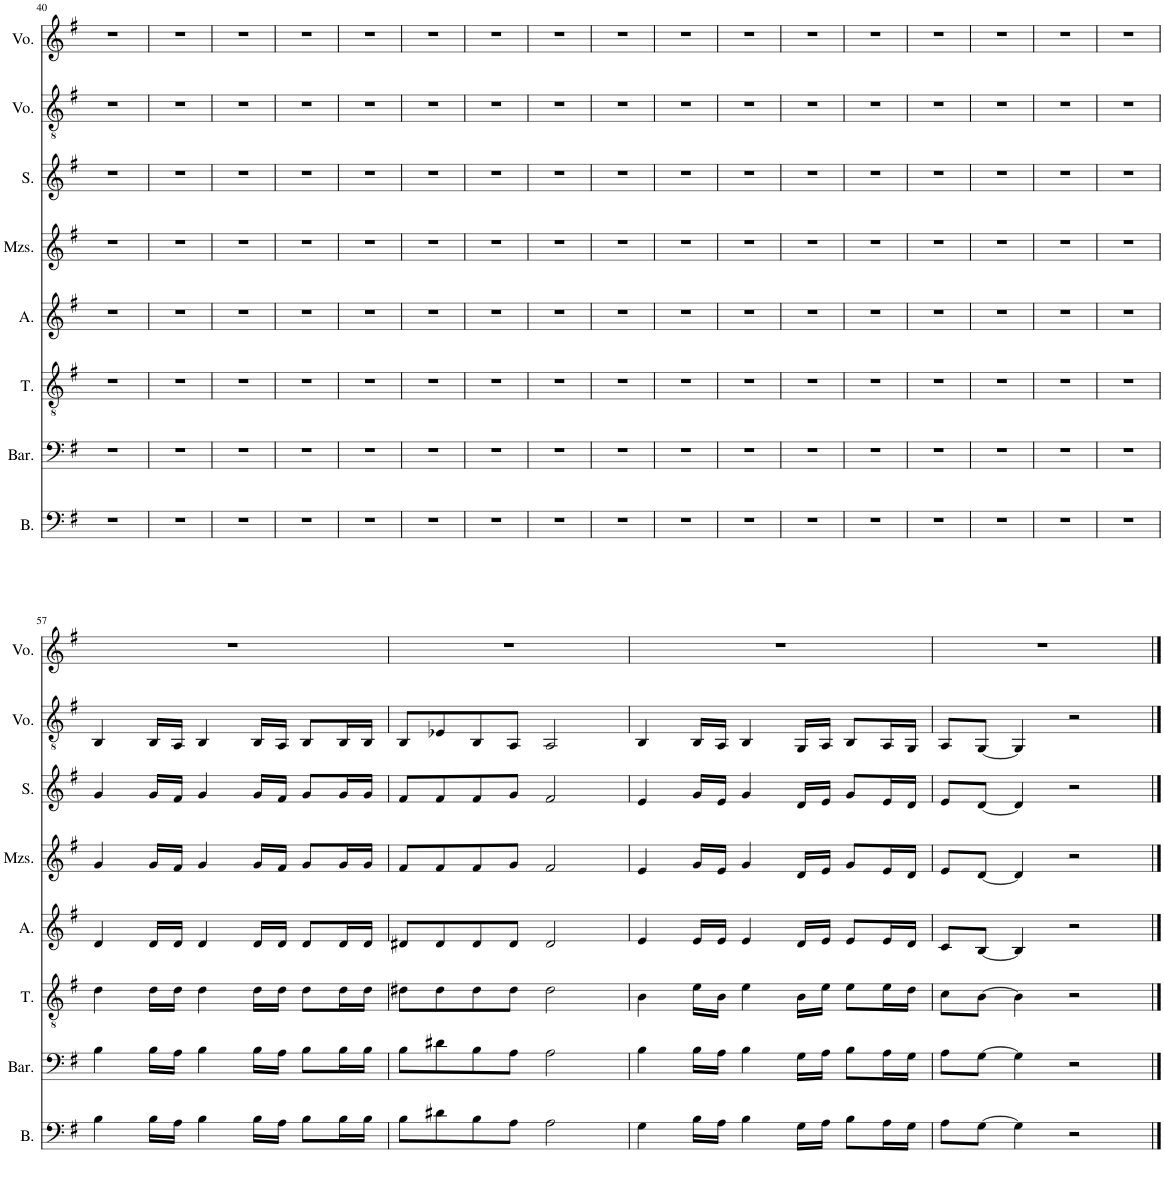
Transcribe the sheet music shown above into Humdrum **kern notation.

**kern	**kern	**kern	**kern	**kern	**kern	**kern	**kern
*part8	*part7	*part6	*part5	*part4	*part3	*part2	*part1
*staff8	*staff7	*staff6	*staff5	*staff4	*staff3	*staff2	*staff1
*I"Bass	*I"Baritone	*I"Tenor	*I"Alto	*I"Mezzo-soprano	*I"Soprano	*I"Voice	*I"Voice
*I'B.	*I'Bar.	*I'T.	*I'A.	*I'Mzs.	*I'S.	*I'Vo.	*I'Vo.
!!LO:PB:g=z
*clefF4	*clefF4	*clefGv2	*clefG2	*clefG2	*clefG2	*clefGv2	*clefG2
*k[f#]	*k[f#]	*k[f#]	*k[f#]	*k[f#]	*k[f#]	*k[f#]	*k[f#]
*M4/4	*M4/4	*M4/4	*M4/4	*M4/4	*M4/4	*M4/4	*M4/4
=40	=40	=40	=40	=40	=40	=40	=40
1r	1r	1r	1r	1r	1r	1r	1r
=41	=41	=41	=41	=41	=41	=41	=41
1r	1r	1r	1r	1r	1r	1r	1r
=42	=42	=42	=42	=42	=42	=42	=42
1r	1r	1r	1r	1r	1r	1r	1r
=43	=43	=43	=43	=43	=43	=43	=43
1r	1r	1r	1r	1r	1r	1r	1r
=44	=44	=44	=44	=44	=44	=44	=44
1r	1r	1r	1r	1r	1r	1r	1r
=45	=45	=45	=45	=45	=45	=45	=45
1r	1r	1r	1r	1r	1r	1r	1r
=46	=46	=46	=46	=46	=46	=46	=46
1r	1r	1r	1r	1r	1r	1r	1r
=47	=47	=47	=47	=47	=47	=47	=47
1r	1r	1r	1r	1r	1r	1r	1r
=48	=48	=48	=48	=48	=48	=48	=48
1r	1r	1r	1r	1r	1r	1r	1r
=49	=49	=49	=49	=49	=49	=49	=49
1r	1r	1r	1r	1r	1r	1r	1r
=50	=50	=50	=50	=50	=50	=50	=50
1r	1r	1r	1r	1r	1r	1r	1r
=51	=51	=51	=51	=51	=51	=51	=51
1r	1r	1r	1r	1r	1r	1r	1r
=52	=52	=52	=52	=52	=52	=52	=52
1r	1r	1r	1r	1r	1r	1r	1r
=53	=53	=53	=53	=53	=53	=53	=53
1r	1r	1r	1r	1r	1r	1r	1r
=54	=54	=54	=54	=54	=54	=54	=54
1r	1r	1r	1r	1r	1r	1r	1r
=55	=55	=55	=55	=55	=55	=55	=55
1r	1r	1r	1r	1r	1r	1r	1r
=56	=56	=56	=56	=56	=56	=56	=56
1r	1r	1r	1r	1r	1r	1r	1r
!!LO:LB:g=z
=57	=57	=57	=57	=57	=57	=57	=57
4B\	4B\	4d\	4d/	4g/	4g/	4BB/	1r
16B\LL	16B\LL	16d\LL	16d/LL	16g/LL	16g/LL	16BB/LL	.
16A\JJ	16A\JJ	16d\JJ	16d/JJ	16f#/JJ	16f#/JJ	16AA/JJ	.
4B\	4B\	4d\	4d/	4g/	4g/	4BB/	.
16B\LL	16B\LL	16d\LL	16d/LL	16g/LL	16g/LL	16BB/LL	.
16A\JJ	16A\JJ	16d\JJ	16d/JJ	16f#/JJ	16f#/JJ	16AA/JJ	.
8B\L	8B\L	8d\L	8d/L	8g/L	8g/L	8BB/L	.
16B\L	16B\L	16d\L	16d/L	16g/L	16g/L	16BB/L	.
16B\JJ	16B\JJ	16d\JJ	16d/JJ	16g/JJ	16g/JJ	16BB/JJ	.
=58	=58	=58	=58	=58	=58	=58	=58
8B\L	8B\L	8d#X\L	8d#X/L	8f#/L	8f#/L	8BB/L	1r
8d#X\	8d#X\	8d#\	8d#/	8f#/	8f#/	8E-X/	.
8B\	8B\	8d#\	8d#/	8f#/	8f#/	8BB/	.
8A\J	8A\J	8d#\J	8d#/J	8g/J	8g/J	8AA/J	.
2A\	2A\	2d#\	2d#/	2f#/	2f#/	2AA/	.
=59	=59	=59	=59	=59	=59	=59	=59
4G\	4B\	4B\	4e/	4e/	4e/	4BB/	1r
16B\LL	16B\LL	16e\LL	16e/LL	16g/LL	16g/LL	16BB/LL	.
16A\JJ	16A\JJ	16B\JJ	16e/JJ	16e/JJ	16e/JJ	16AA/JJ	.
4B\	4B\	4e\	4e/	4g/	4g/	4BB/	.
16G\LL	16G\LL	16B\LL	16d/LL	16d/LL	16d/LL	16GG/LL	.
16A\JJ	16A\JJ	16e\JJ	16e/JJ	16e/JJ	16e/JJ	16AA/JJ	.
8B\L	8B\L	8e\L	8e/L	8g/L	8g/L	8BB/L	.
16A\L	16A\L	16e\L	16e/L	16e/L	16e/L	16AA/L	.
16G\JJ	16G\JJ	16d\JJ	16d/JJ	16d/JJ	16d/JJ	16GG/JJ	.
=60	=60	=60	=60	=60	=60	=60	=60
8A\L	8A\L	8c\L	8c/L	8e/L	8e/L	8AA/L	1r
[8G\J	[8G\J	[8B\J	[8B/J	[8d/J	[8d/J	[8GG/J	.
4G\]	4G\]	4B\]	4B/]	4d/]	4d/]	4GG/]	.
2r	2r	2r	2r	2r	2r	2r	.
==	==	==	==	==	==	==	==
*-	*-	*-	*-	*-	*-	*-	*-
